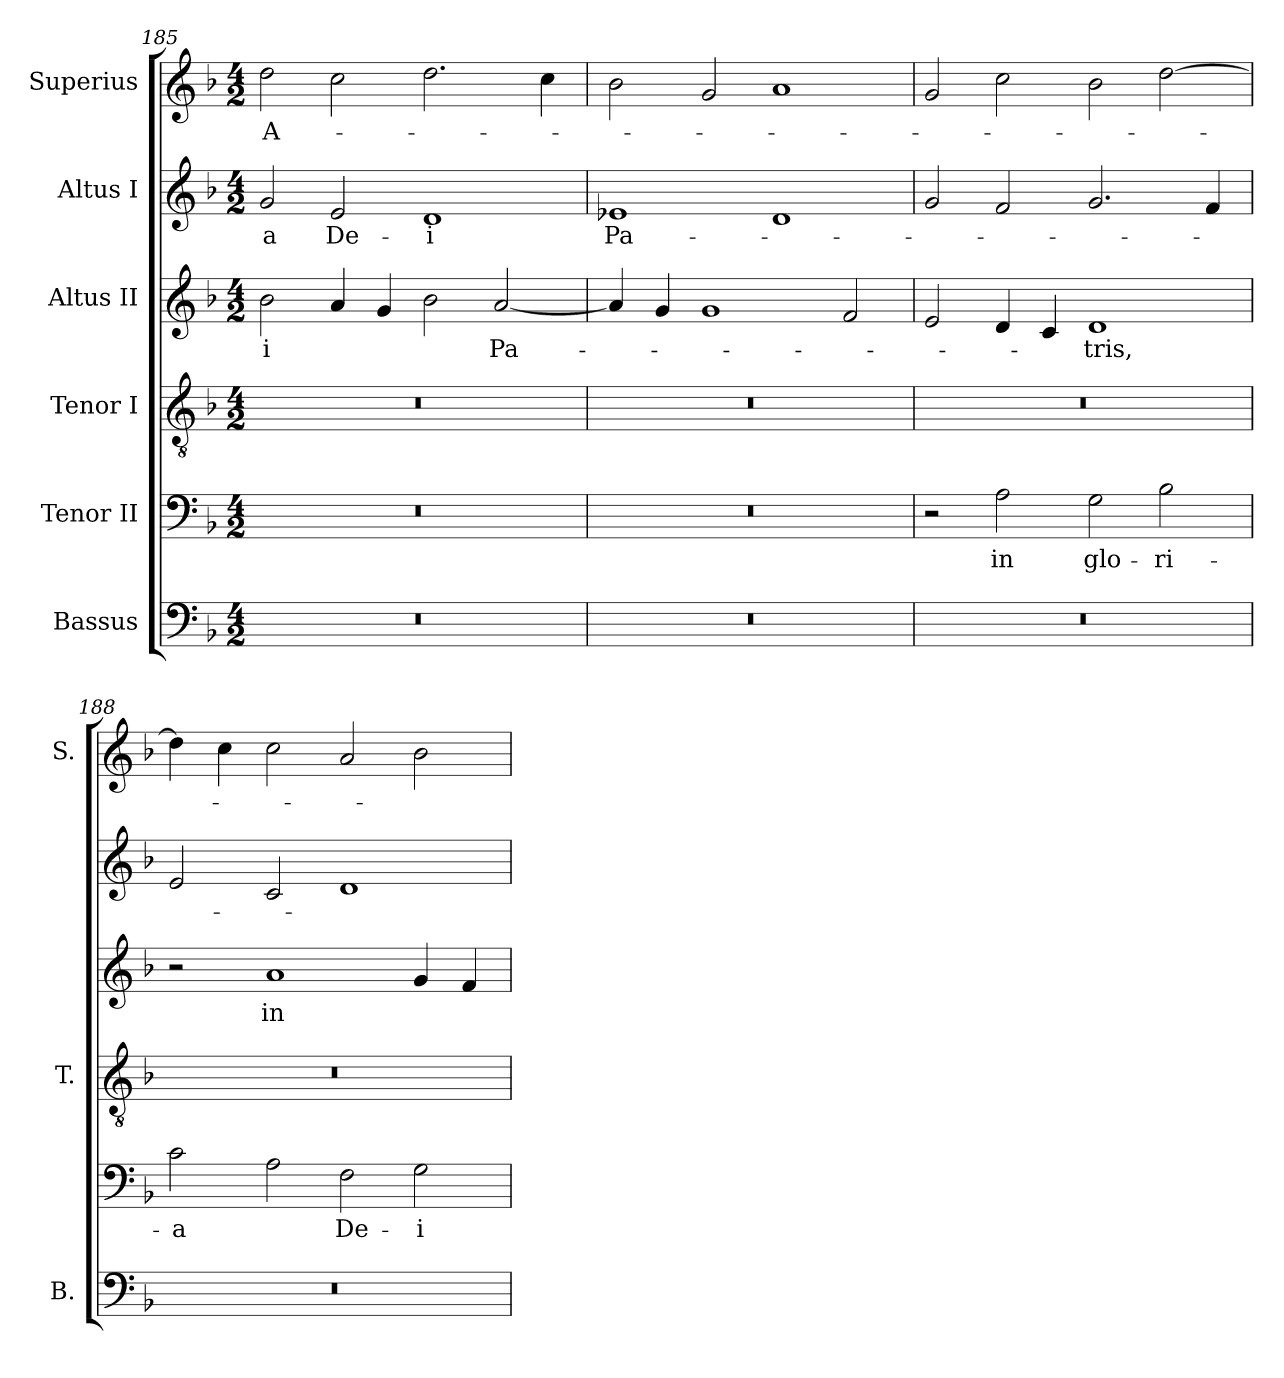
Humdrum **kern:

**kern	**kern	**text	**kern	**kern	**text	**kern	**text	**kern	**text
*part6	*part5	*part5	*part4	*part3	*part3	*part2	*part2	*part1	*part1
*staff6	*staff5	*staff5	*staff4	*staff3	*staff3	*staff2	*staff2	*staff1	*staff1
*I"Bassus	*I"Tenor II	*	*I"Tenor I	*I"Altus II	*	*I"Altus I	*	*I"Superius	*
*I'B.	*	*	*I'T.	*	*	*	*	*I'S.	*
*clefF4	*clefF4	*	*clefGv2	*clefG2	*	*clefG2	*	*clefG2	*
*	*	*	*ITrd7c12	*	*	*	*	*	*
*k[b-]	*k[b-]	*	*k[b-]	*k[b-]	*	*k[b-]	*	*k[b-]	*
*F:	*F:	*	*F:	*F:	*	*F:	*	*F:	*
*M4/2	*M4/2	*	*M4/2	*M4/2	*	*M4/2	*	*M4/2	*
=185	=185	=185	=185	=185	=185	=185	=185	=185	=185
!LO:N:vis=1	!LO:N:vis=1	!	!LO:N:vis=1	!	!	!	!	!	!
!	!	!	!	!	!LO:LY:b:color=#000000	!	!	!	!
!	!	!	!	!	!	!	!LO:LY:b:color=#000000	!	!
!	!	!	!	!	!	!	!	!	!LO:LY:b:color=#000000
0r	0r	.	0r	2b-i\	-i	2gi/	-a	2ddi\	A-
!	!	!	!	!	!	!	!LO:LY:b:color=#000000	!	!
.	.	.	.	4ai/	.	2ei/	De-	2cci\	.
.	.	.	.	4gi/	.	.	.	.	.
!	!	!	!	!	!	!	!LO:LY:b:color=#000000	!	!
.	.	.	.	2b-i\	.	1di	-i	2.ddi\	.
!	!	!	!	!	!LO:LY:b:color=#000000	!	!	!	!
.	.	.	.	[<2ai/	Pa-	.	.	.	.
.	.	.	.	.	.	.	.	4cci\	.
!!LO:LB:g=z
=186	=186	=186	=186	=186	=186	=186	=186	=186	=186
!LO:N:vis=1	!LO:N:vis=1	!	!LO:N:vis=1	!	!	!	!	!	!
!	!	!	!	!	!	!	!LO:LY:b:color=#000000	!	!
0r	0r	.	0r	4ai/]	.	1e-Xi	Pa-	2b-i\	.
.	.	.	.	4gi/	.	.	.	.	.
.	.	.	.	1gi	.	.	.	2gi/	.
.	.	.	.	.	.	1di	.	1ai	.
.	.	.	.	2fi/	.	.	.	.	.
=187	=187	=187	=187	=187	=187	=187	=187	=187	=187
!LO:N:vis=1	!	!	!LO:N:vis=1	!	!	!	!	!	!
0r	2r	.	0r	2ei/	.	2gi/	.	2gi/	.
!	!	!LO:LY:b:color=#000000	!	!	!	!	!	!	!
.	2Ai\	in	.	4di/	.	2fi/	.	2cci\	.
.	.	.	.	4ci/	.	.	.	.	.
!	!	!LO:LY:b:color=#000000	!	!	!	!	!	!	!
!	!	!	!	!	!LO:LY:b:color=#000000	!	!	!	!
.	2Gi\	glo-	.	1di	-tris,	2.gi/	.	2b-i\	.
!	!	!LO:LY:b:color=#000000	!	!	!	!	!	!	!
.	2B-i\	-ri-	.	.	.	.	.	[>2ddi\	.
.	.	.	.	.	.	4fi/	.	.	.
=188	=188	=188	=188	=188	=188	=188	=188	=188	=188
!LO:N:vis=1	!	!	!	!	!	!	!	!	!
!	!	!LO:LY:b:color=#000000	!LO:N:vis=1	!	!	!	!	!	!
0r	2ci\	-a	0r	2r	.	2ei/	.	4ddi\]	.
.	.	.	.	.	.	.	.	4cci\	.
!	!	!	!	!	!LO:LY:b:color=#000000	!	!	!	!
.	2Ai\	.	.	1ai	in	2ci/	.	2cci\	.
!	!	!LO:LY:b:color=#000000	!	!	!	!	!	!	!
.	2Fi\	De-	.	.	.	1di	.	2ai/	.
!	!	!LO:LY:b:color=#000000	!	!	!	!	!	!	!
.	2Gi\	-i	.	4gi/	.	.	.	2b-i\	.
.	.	.	.	4fi/	.	.	.	.	.
=	=	=	=	=	=	=	=	=	=
*-	*-	*-	*-	*-	*-	*-	*-	*-	*-
